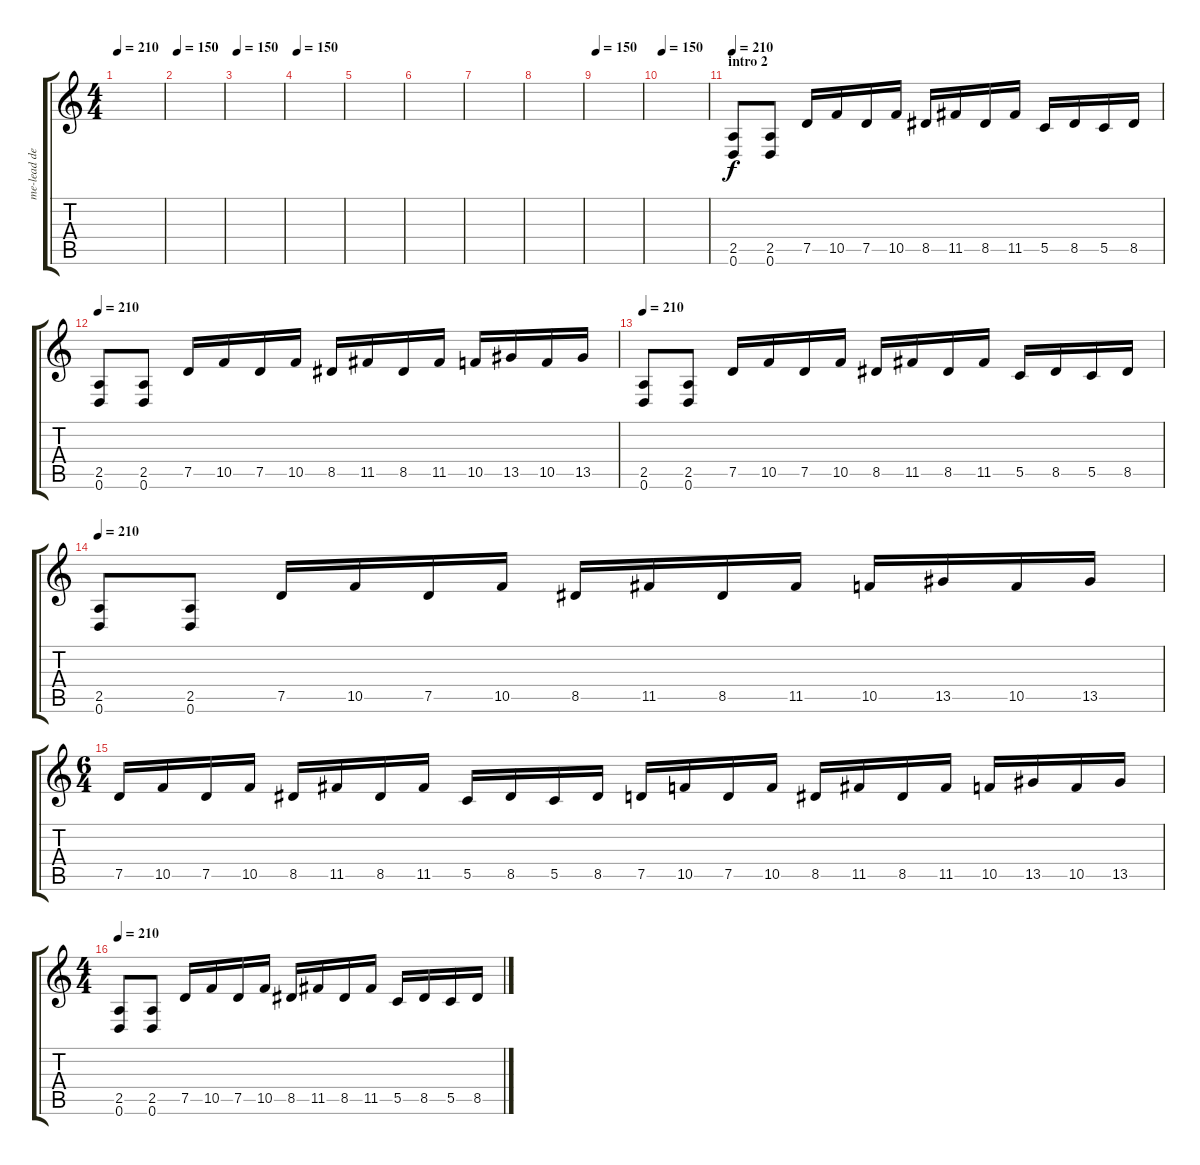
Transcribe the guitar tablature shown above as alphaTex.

\track ("me-lead deathsaw" "me-lead de") {instrument distortionguitar}
\staff {score tabs}
\tuning (D4 A3 F3 C3 G2 D2) {hide}
\ts (4 4)
\tempo 210
\tempo 150
\tempo 210
\clef g2
\ks c
|
\tempo 150
|
\tempo 150
|
\tempo 150
|
|
|
|
|
\tempo 150
|
\tempo 150
|
\section ("" "intro 2")
\tempo 210
(2.5 0.6).8{instrument distortionguitar} (2.5 0.6).8 7.5.16 10.5.16 7.5.16 10.5.16 8.5.16 11.5.16 8.5.16 11.5.16 5.5.16 8.5.16 5.5.16 8.5.16 |
\tempo 210
(2.5 0.6).8 (2.5 0.6).8 7.5.16 10.5.16 7.5.16 10.5.16 8.5.16 11.5.16 8.5.16 11.5.16 10.5.16 13.5.16 10.5.16 13.5.16 |
\tempo 210
(2.5 0.6).8{instrument distortionguitar} (2.5 0.6).8 7.5.16 10.5.16 7.5.16 10.5.16 8.5.16 11.5.16 8.5.16 11.5.16 5.5.16 8.5.16 5.5.16 8.5.16 |
\tempo 210
(2.5 0.6).8 (2.5 0.6).8 7.5.16 10.5.16 7.5.16 10.5.16 8.5.16 11.5.16 8.5.16 11.5.16 10.5.16 13.5.16 10.5.16 13.5.16 |
\ts (6 4)
7.5.16 10.5.16 7.5.16 10.5.16 8.5.16 11.5.16 8.5.16 11.5.16 5.5.16 8.5.16 5.5.16 8.5.16 7.5.16 10.5.16 7.5.16 10.5.16 8.5.16 11.5.16 8.5.16 11.5.16 10.5.16 13.5.16 10.5.16 13.5.16 |
\ts (4 4)
\tempo 210
(2.5 0.6).8{instrument distortionguitar} (2.5 0.6).8 7.5.16 10.5.16 7.5.16 10.5.16 8.5.16 11.5.16 8.5.16 11.5.16 5.5.16 8.5.16 5.5.16 8.5.16
